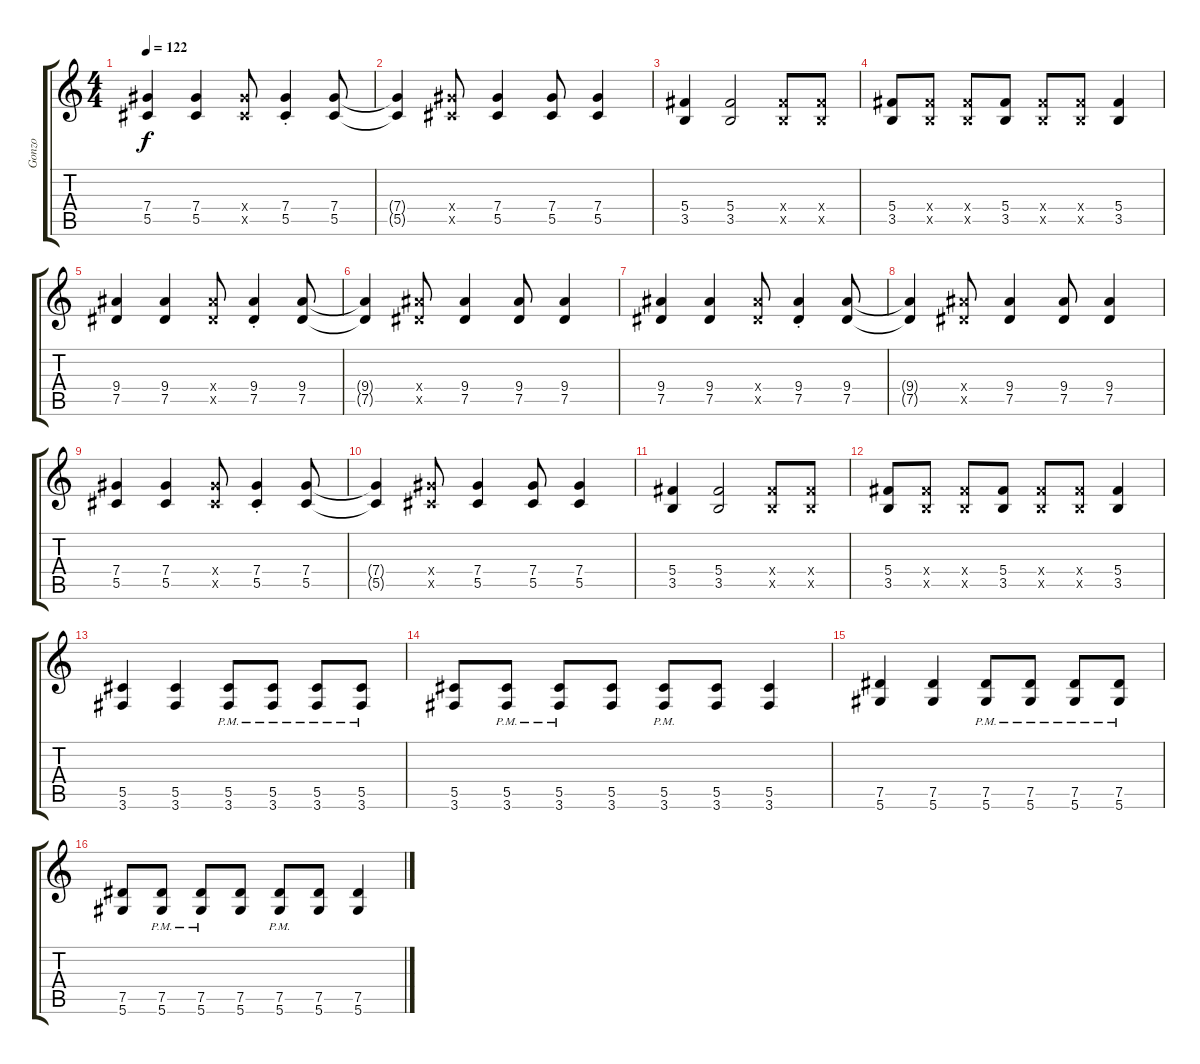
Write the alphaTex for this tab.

\track ("Gonzo" "Gonzo") {instrument distortionguitar}
\staff {score tabs}
\tuning (Eb4 Bb3 Gb3 Db3 Ab2 Eb2) {hide}
\ts (4 4)
\tempo 122
\clef g2
\ks c
(7.4 5.5).4{dy f} (7.4 5.5).4 (7.4{x} 5.5{x}).8 (7.4{st} 5.5{st}).4 (7.4 5.5).8 |
(7.4{t} 5.5{t}).4 (7.4{x} 5.5{x}).8 (7.4 5.5).4 (7.4 5.5).8 (7.4 5.5).4 |
(5.4 3.5).4 (5.4 3.5).2 (5.4{x} 3.5{x}).8 (5.4{x} 3.5{x}).8 |
(5.4 3.5).8 (5.4{x} 3.5{x}).8 (5.4{x} 3.5{x}).8 (5.4 3.5).8 (5.4{x} 3.5{x}).8 (5.4{x} 3.5{x}).8 (5.4 3.5).4 |
(9.4 7.5).4 (9.4 7.5).4 (9.4{x} 7.5{x}).8 (9.4{st} 7.5{st}).4 (9.4 7.5).8 |
(9.4{t} 7.5{t}).4 (9.4{x} 7.5{x}).8 (9.4 7.5).4 (9.4 7.5).8 (9.4 7.5).4 |
(9.4 7.5).4 (9.4 7.5).4 (9.4{x} 7.5{x}).8 (9.4{st} 7.5{st}).4 (9.4 7.5).8 |
(9.4{t} 7.5{t}).4 (9.4{x} 7.5{x}).8 (9.4 7.5).4 (9.4 7.5).8 (9.4 7.5).4 |
(7.4 5.5).4 (7.4 5.5).4 (7.4{x} 5.5{x}).8 (7.4{st} 5.5{st}).4 (7.4 5.5).8 |
(7.4{t} 5.5{t}).4 (7.4{x} 5.5{x}).8 (7.4 5.5).4 (7.4 5.5).8 (7.4 5.5).4 |
(5.4 3.5).4 (5.4 3.5).2 (5.4{x} 3.5{x}).8 (5.4{x} 3.5{x}).8 |
(5.4 3.5).8 (5.4{x} 3.5{x}).8 (5.4{x} 3.5{x}).8 (5.4 3.5).8 (5.4{x} 3.5{x}).8 (5.4{x} 3.5{x}).8 (5.4 3.5).4 |
(5.5 3.6).4 (5.5 3.6).4 (5.5{pm} 3.6{pm}).8 (5.5{pm} 3.6{pm}).8 (5.5{pm} 3.6{pm}).8 (5.5{pm} 3.6{pm}).8 |
(5.5 3.6).8 (5.5{pm} 3.6{pm}).8 (5.5{pm} 3.6{pm}).8 (5.5 3.6).8 (5.5{pm} 3.6{pm}).8 (5.5 3.6).8 (5.5 3.6).4 |
(7.5 5.6).4 (7.5 5.6).4 (7.5{pm} 5.6{pm}).8 (7.5{pm} 5.6{pm}).8 (7.5{pm} 5.6{pm}).8 (7.5{pm} 5.6{pm}).8 |
(7.5 5.6).8 (7.5{pm} 5.6{pm}).8 (7.5{pm} 5.6{pm}).8 (7.5 5.6).8 (7.5{pm} 5.6{pm}).8 (7.5 5.6).8 (7.5 5.6).4
